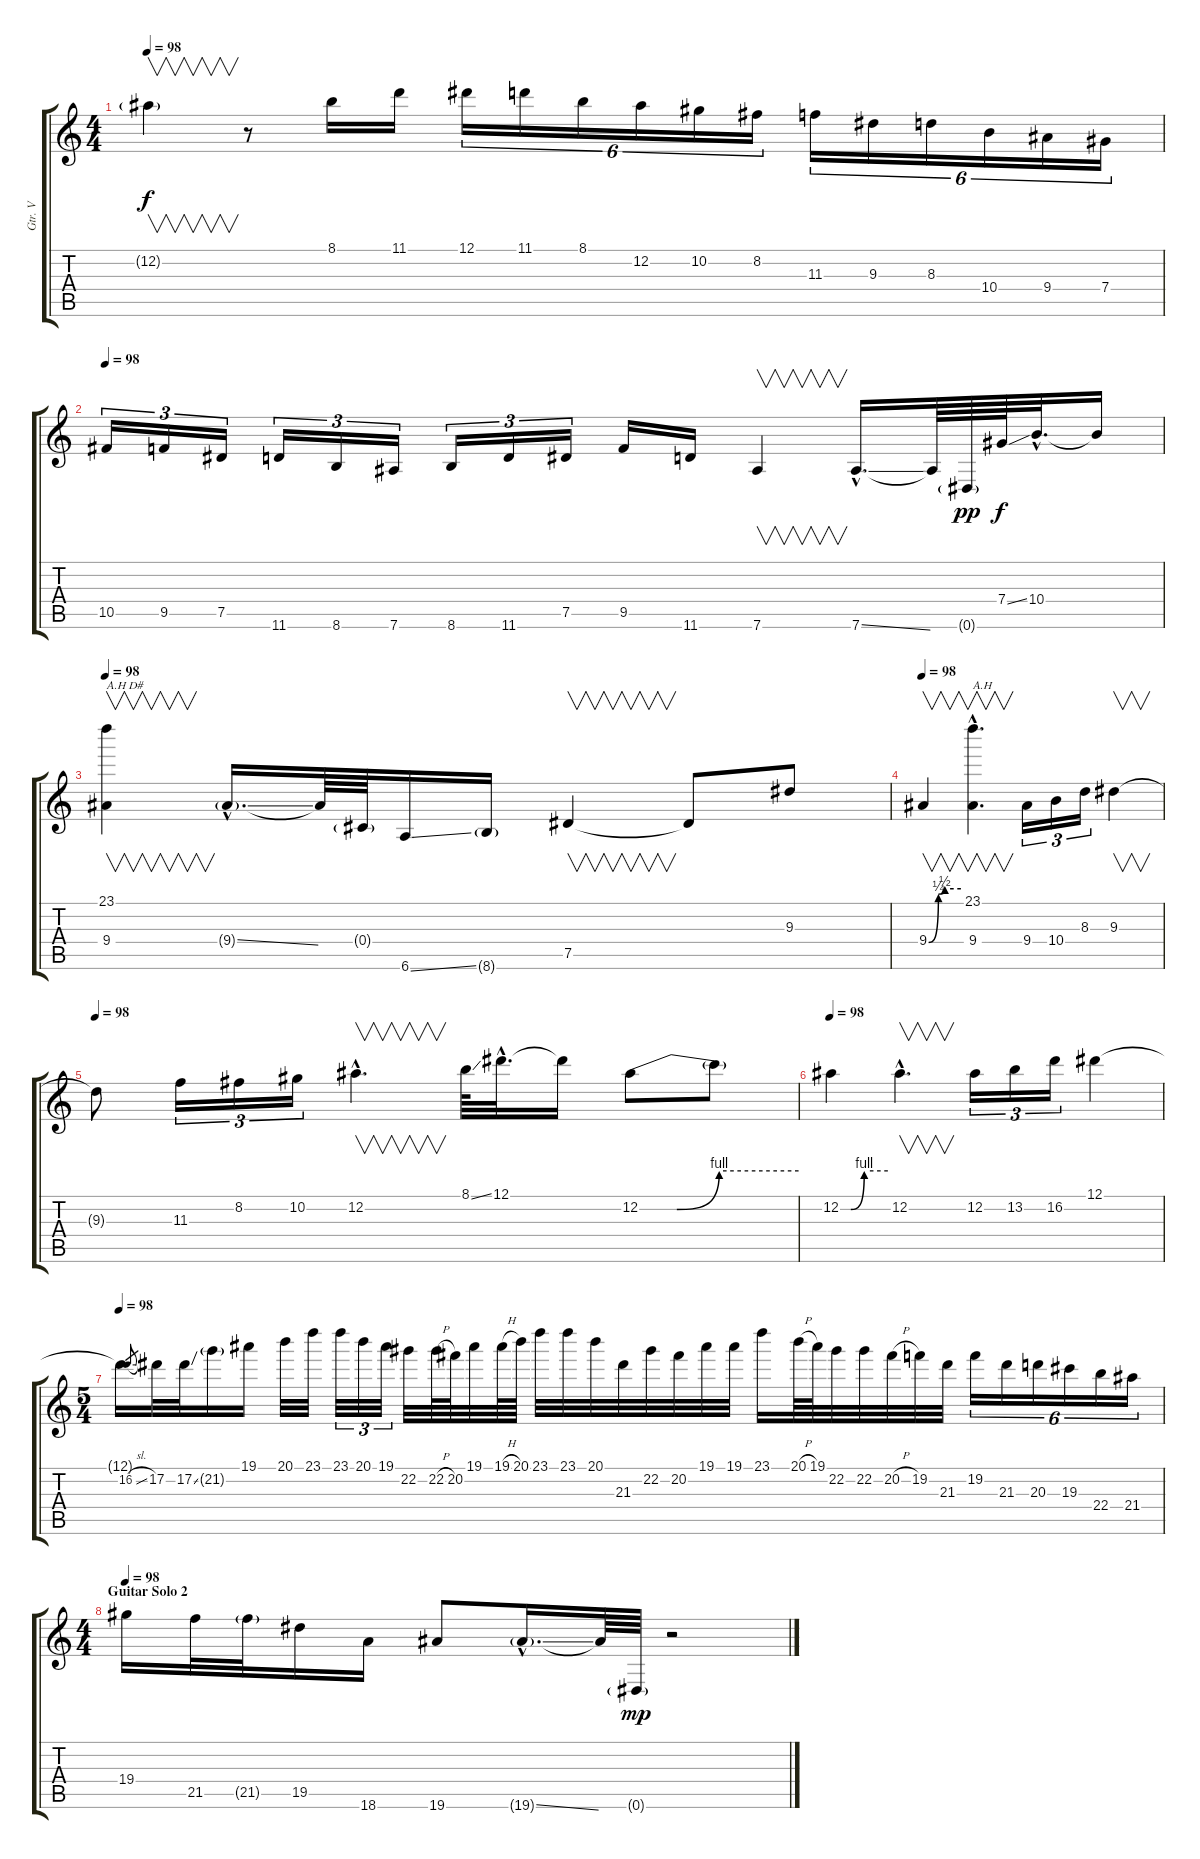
\track ("Gtr. V" "Gtr. V") {instrument electricguitarclean}
\staff {score tabs}
\tuning (Eb4 Bb3 Gb3 Db3 Ab2 Eb2) {hide}
\ts (4 4)
\tempo 98
\clef g2
\ks c
12.2{g}.4{v dy f volume 12 balance 12 instrument overdrivenguitar} r.8 8.1.16 11.1.16 12.1.16{tu (6 4)} 11.1.16{tu (6 4)} 8.1.16{tu (6 4)} 12.2.16{tu (6 4)} 10.2.16{tu (6 4)} 8.2.16{tu (6 4)} 11.3.16{tu (6 4)} 9.3.16{tu (6 4)} 8.3.16{tu (6 4)} 10.4.16{tu (6 4)} 9.4.16{tu (6 4)} 7.4.16{tu (6 4)} |
\tempo 98
10.5.16{tu (3 2) volume 12 balance 12 instrument overdrivenguitar} 9.5.16{tu (3 2)} 7.5.16{tu (3 2)} 11.6.16{tu (3 2)} 8.6.16{tu (3 2)} 7.6.16{tu (3 2)} 8.6.16{tu (3 2)} 11.6.16{tu (3 2)} 7.5.16{tu (3 2)} 9.5.16 11.6.16 7.6.4{v} 7.6{ss hac}.16{d} 7.6{t}.64 0.6{g}.64{dy pp} 7.4{ss}.64{dy f} 10.4{hac}.32{d} 10.4{t}.16 |
\tempo 98
(23.1 9.4).4{v txt "A.H D#" volume 12 balance 12 instrument overdrivenguitar} 9.4{ss g hac}.16{d} 9.4{t}.64 0.4{g}.64 6.6{ss}.16 8.6{g}.16 7.5.4{v} 7.5{t}.8 9.3.8 |
\tempo 98
9.4{be (custom 0 0 18 1 30 2 60 2)}.4{v volume 12 balance 12 instrument overdrivenguitar} (23.1{hac} 9.4{hac}).4{v d txt "A.H"} 9.4.16{tu (3 2)} 10.4.16{tu (3 2)} 8.3.16{tu (3 2)} 9.3.4{v} |
\tempo 98
9.3{t}.8{volume 12 balance 12 instrument overdrivenguitar} 11.3.16{tu (3 2)} 8.2.16{tu (3 2)} 10.2.16{tu (3 2)} 12.2{hac}.4{v d} 8.1{ss}.64 12.1{hac}.32{d} 12.1{t}.16 12.2{be (custom 0 0 14 0 30 4 60 4)}.8 12.2{t}.8 |
\tempo 98
12.2{be (custom 0 0 13 0 30 4 60 4)}.4{volume 12 balance 12 instrument overdrivenguitar} 12.2{hac}.4{v d} 12.2.16{tu (3 2)} 13.2.16{tu (3 2)} 16.2.16{tu (3 2)} 12.1.4 |
\ts (5 4)
\tempo 98
12.1{t}.16{volume 12 balance 12 instrument overdrivenguitar} 16.2{sl}.8{gr} 17.2.32 17.2{ss}.32 21.2{g}.16 19.1.16 20.1.32 23.1.32 23.1.32{tu (3 2)} 20.1.32{tu (3 2)} 19.1.32{tu (3 2)} 22.2.32 22.2{h}.64 20.2.64 19.1.32 19.1{h}.64 20.1.64 23.1.32 23.1.32 20.1.32 21.3.32 22.2.32 20.2.32 19.1.32 19.1.32 23.1.16 20.1{h}.64 19.1.64 22.2.32 22.2.32 20.2{h}.32 19.2.32 21.3.32 19.2.16{tu (6 4)} 21.3.16{tu (6 4)} 20.3.16{tu (6 4)} 19.3.16{tu (6 4)} 22.4.16{tu (6 4)} 21.4.16{tu (6 4)} |
\ts (4 4)
\section ("" "Guitar Solo 2")
\tempo 98
19.4.16{volume 12 balance 12 instrument overdrivenguitar} 21.5.32 21.5{g}.32 19.5.16 18.6.16 19.6.8 19.6{ss g hac}.16{d} 19.6{t}.64 0.6{g}.64{dy mp} r.2
